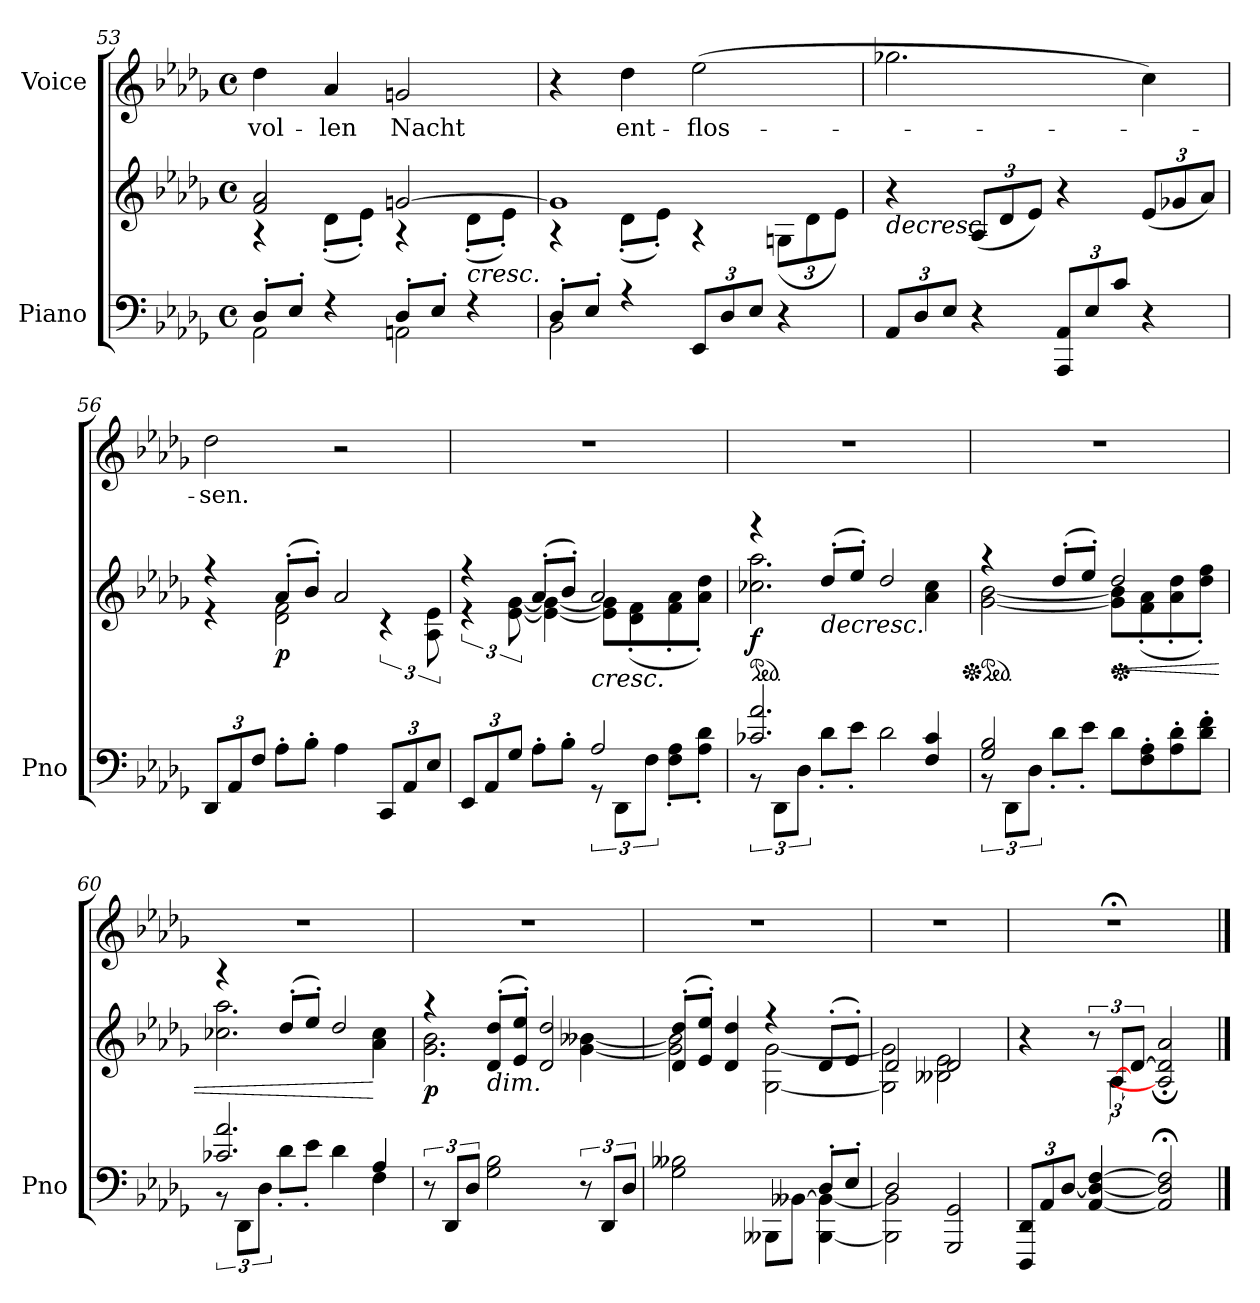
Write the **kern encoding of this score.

**kern	**kern	**dynam	**kern	**text
*part2	*part2	*part2	*part1	*part1
*staff3	*staff2	*staff2/3	*staff1	*staff1
*I"Piano	*	*	*I"Voice	*
*I'Pno	*	*	*	*
*clefF4	*clefG2	*	*clefG2	*
*k[b-e-a-d-g-]	*k[b-e-a-d-g-]	*	*k[b-e-a-d-g-]	*
*M4/4	*M4/4	*	*M4/4	*
*met(c)	*met(c)	*	*met(c)	*
=53	=53	=53	=53	=53
*^	*^	*	*	*
8D-'/L	2AA-\	2f/ 2a-/	4r	.	4dd-\	-vol-
8E-'/J	.	.	.	.	.	.
4r	.	.	(8d-'\L	.	4a-/	-len
.	.	.	8e-'\J)	.	.	.
8D-'/L	2AAn\	[2gn/	4r	.	2gn/	Nacht
8E-'/J	.	.	.	.	.	.
!	!	!	!	!LO:HP:b	!	!
4r	.	.	(8d-'\L	<	.	.
.	.	.	8e-'\J)	.	.	.
=54	=54	=54	=54	=54	=54	=54
8D-'/L	2BB-\	1g]	4r	.	4r	.
8E-'/J	.	.	.	.	.	.
4r	.	.	(8d-'\L	.	4dd-\	ent-
.	.	.	8e-'\J)	.	.	.
12EE-/L	2ryy	.	4r	.	(2ee-\	-flos-
12D-/	.	.	.	.	.	.
12E-/J	.	.	.	.	.	.
4r	.	.	(12Gn\L	.	.	.
.	.	.	12d-\	.	.	.
.	.	.	12e-\J)	.	.	.
*v	*v	*	*	*	*	*
=55	=55	=55	=55	=55	=55
!	!	!	!LO:HP:b	!	!
*	*v	*v	*	*	*
12AA-/L	4r	>	2.gg-X\	.
12D-/	.	.	.	.
12E-/J	.	.	.	.
*	*Xbrackettup	*	*	*
4r	(12A-/L	.	.	.
.	12d-/	.	.	.
.	12e-/J)	.	.	.
12AAA-/ 12AA-/L	4r	.	.	.
12E-/	.	.	.	.
12c/J	.	.	.	.
4r	(12e-/L	.	4cc\)	.
.	12g-X/	.	.	.
.	12a-/J)	[	.	.
=56	=56	=56	=56	=56
*	*^	*	*	*
12DD-/L	4r	4r	.	2dd-\	-sen.
12AA-/	.	.	.	.	.
12F/J	.	.	.	.	.
!	!	!	!LO:DY:b	!	!
8A-'\L	(8a-'/L	2d-\ 2f\	p	.	.
8B-'\J	8b-'/J)	.	.	.	.
4A-\	2a-/	.	.	2r	.
*	*	*brackettup	*	*	*
12CC/L	.	6r	.	.	.
12AA-/	.	.	.	.	.
12E-/J	.	12A-\ 12e-\	.	.	.
=57	=57	=57	=57	=57	=57
*^	*	*	*	*	*
2ryy	12EE-/L	4r	6r	.	1r	.
.	12AA-/	.	.	.	.	.
.	12G-/J	.	[12e-\ [12g-\	.	.	.
.	8A-'>\L	(8a-'/L	4e-\_ 4g-\_	.	.	.
.	8B-'>\J	8b-'/J)	.	.	.	.
!	!	!	!	!LO:HP:b	!	!
2A-/	12r	2a-/	8e-\] 8g-\]L	<	.	.
.	12DD-\L	.	.	.	.	.
.	.	.	(8d-\'> 8f\'>	.	.	.
.	12F\J	.	.	.	.	.
.	8F\'> 8A-\'>L	.	8f\'> 8a-\'>	.	.	.
.	8A-\'> 8d-\'>J	.	8a-\'> 8dd-\'>J)	.	.	.
*v	*v	*	*	*	*	*
*	*v	*v	*	*	*
.	.	]	.	.
=58	=58	=58	=58	=58
*^	*	*	*	*
*	*	*ped	*	*	*
*	*	*^	*	*	*
!	!	!	!	!LO:DY:b	!	!
2.c-X/ 2.a-/	12r	4r	2.cc-X\ 2.aa-\	f	1r	.
.	12DD-\L	.	.	.	.	.
.	12D-\J	.	.	.	.	.
!	!	!	!	!LO:HP:b	!	!
.	8d-'>\L	(8dd-'/L	.	>	.	.
.	8e-'>\J	8ee-'/J)	.	.	.	.
.	2d-\	2dd-/	.	.	.	.
4F/ 4c-/	.	.	4a-\ 4cc-\	.	.	.
*v	*v	*	*	*	*	*
*	*v	*v	*	*	*
.	.	[	.	.
=59	=59	=59	=59	=59
*^	*	*	*	*
*	*	*Xped	*	*	*
*	*	*ped	*	*	*
*	*	*^	*	*	*
2G-/ 2B-/	12r	4r	[2g-\ [2b-\	.	1r	.
.	12DD-\L	.	.	.	.	.
.	12D-\J	.	.	.	.	.
.	8d-'>\L	(8dd-'/L	.	.	.	.
.	8e-'>\J	8ee-'/J)	.	.	.	.
*	*	*Xped	*	*	*	*
!	!	!	!	!LO:HP:b	!	!
2ryy	8d-\L	2dd-/	8g-\] 8b-\]L	<	.	.
.	8F\'> 8A-\'>	.	(8f\'> 8a-\'>	.	.	.
.	8A-\'> 8d-\'>	.	8a-\'> 8dd-\'>	.	.	.
.	8d-\'> 8f\'>J	.	8dd-\'> 8ff\'>J)	.	.	.
*v	*v	*	*	*	*	*
*	*v	*v	*	*	*
.	.	]	.	.
=60	=60	=60	=60	=60
*^	*^	*	*	*
2.c-X/ 2.a-/	12r	4r	2.cc-X\ 2.aa-\	.	1r	.
.	12DD-\L	.	.	.	.	.
.	12D-\J	.	.	.	.	.
.	8d-'>\L	(8dd-'/L	.	.	.	.
.	8e-'>\J	8ee-'/J)	.	.	.	.
.	4d-\	2dd-/	.	.	.	.
4A-/	4F\	.	4a-\ 4cc-\	[	.	.
=61	=61	=61	=61	=61	=61	=61
!	!	!	!	!LO:DY:b	!	!
*v	*v	*	*	*	*	*
12r	4r	2.g-\ 2.b-\	p	1r	.
12DD-/L	.	.	.	.	.
12D-/J	.	.	.	.	.
!	!LO:TX:b:i:t=dim.	!	!	!	!
2G-\ 2B-\	(8d-/' 8dd-/'L	.	.	.	.
.	8e-/' 8ee-/'J)	.	.	.	.
.	2d-/ 2dd-/	.	.	.	.
12r	.	[4g-\ [4b--X\	.	.	.
12DD-/L	.	.	.	.	.
12D-/J	.	.	.	.	.
=62	=62	=62	=62	=62	=62
*^	*	*	*	*	*
2.ryy	2G-\ 2B--X\	(8d-/' 8dd-/'L	2g-\] 2b--\]	.	1r	.
.	.	8e-/' 8ee-/'J)	.	.	.	.
.	.	4d-/ 4dd-/	.	.	.	.
.	8BBB--X\L	4r	[2G-\ [2g-\	.	.	.
.	[8BB--X\J	.	.	.	.	.
8D-'/L	[4BBB--\ 4BB--\_	(8d-'</L	.	.	.	.
8E-'/J	.	8e-'</J)	.	.	.	.
=63	=63	=63	=63	=63	=63	=63
2BBB--\] 2BB--\]	2D-/	2d-/	2G-\] 2g-\]	.	1r	.
2ryy	2GGG-/ 2GG-/	2d-/	2B--X\ 2e-\	.	.	.
*v	*v	*	*	*	*	*
=64	=64	=64	=64	=64	=64
12DDD-/ 12DD-/L	4r	4ryy	.	1r;<	.
12AA-/	.	.	.	.	.
[12D-/J	.	.	.	.	.
[4AA-/ 4D-/_ [4F/	12r	12ryy	.	.	.
.	[12A-/L	6A-\	.	.	.
.	[12d-/J	.	.	.	.
2AA-/]; 2D-/]; 2F/];	2ryy	2A-/]; 2d-/]; 2a-/;	.	.	.
*	*v	*v	*	*	*
==	==	==	==	==
*-	*-	*-	*-	*-
